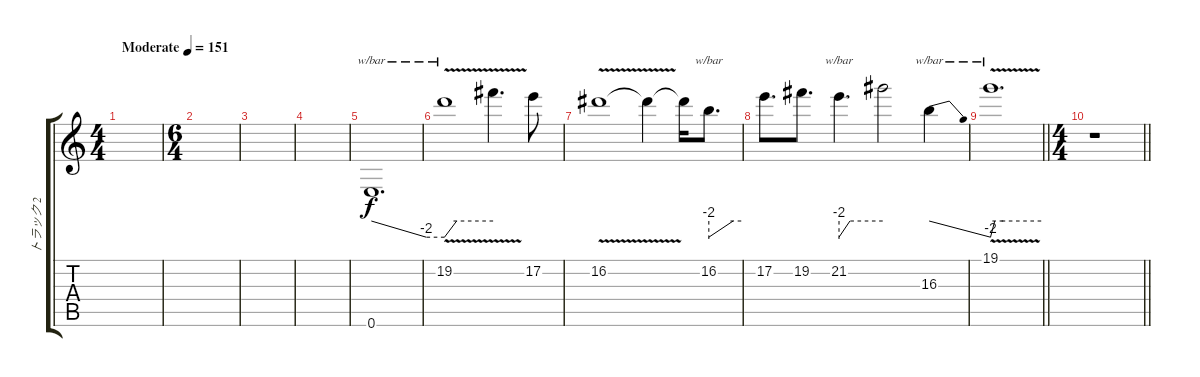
\track ("トラック 2" "トラック 2") {instrument overdrivenguitar}
\staff {score tabs}
\tuning (E4 B3 G3 D3 A2 E2) {hide}
\ts (4 4)
\tempo (151 "Moderate")
\clef g2
\ks c
|
\ts (6 4)
|
|
|
0.6.1{d tbe (custom default 0 0 45 -8 60 -8)} |
19.2{v}.1{tbe (custom default 0 -8 15 0 60 0)} 19.2{t}.4{d} 17.2.8 |
16.2{v}.1 16.2{t}.4 16.2{t}.16 16.2.8{d tbe (custom default 0 -8 45 0 60 0)} |
17.2.8{d} 19.2.8{d} 21.2.4{d tbe (custom default 0 -8 15 0 60 0)} 21.2{t}.2 16.3.4{tbe (dive default 0 0 60 -8)} |
\barLineRight lightlight
19.1{v}.1{d tbe (custom default 0 -8 5 0 15 0 60 0)} |
\ts (4 4)
\barLineRight lightlight
r.1
